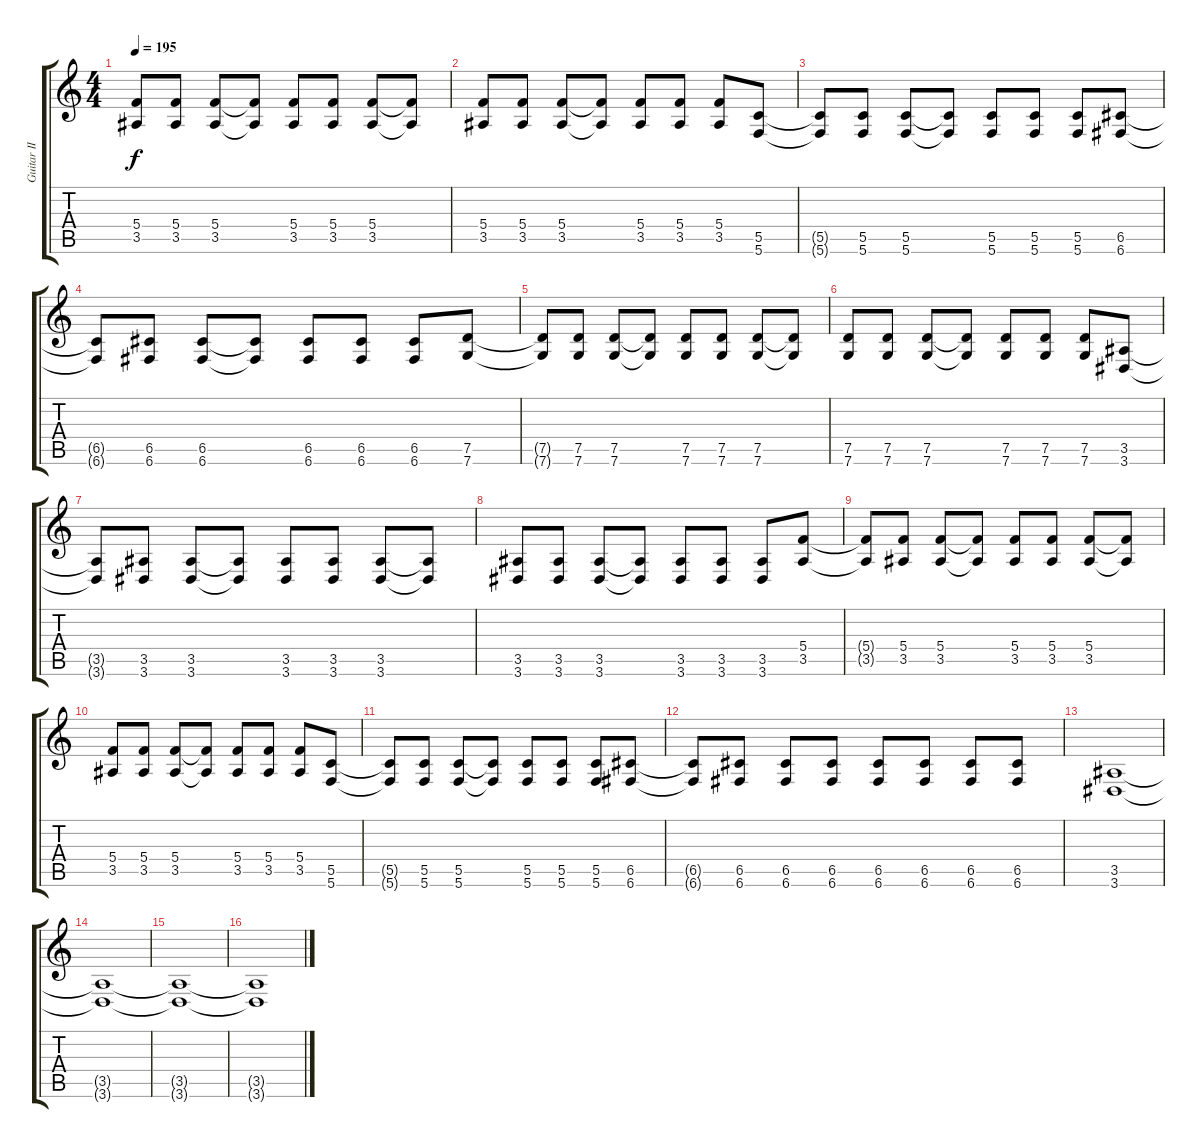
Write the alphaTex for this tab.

\track ("Guitar II" "Guitar II") {instrument overdrivenguitar}
\staff {score tabs}
\tuning (D4 A3 F3 C3 G2 C2) {hide}
\ts (4 4)
\tempo 195
\clef g2
\ks c
(5.4{t} 3.5{t}).8{dy f} (5.4 3.5).8 (5.4 3.5).8 (5.4{t} 3.5{t}).8 (5.4 3.5).8 (5.4 3.5).8 (5.4 3.5).8 (5.4{t} 3.5{t}).8 |
(5.4 3.5).8 (5.4 3.5).8 (5.4 3.5).8 (5.4{t} 3.5{t}).8 (5.4 3.5).8 (5.4 3.5).8 (5.4 3.5).8 (5.5 5.6).8 |
(5.5{t} 5.6{t}).8 (5.5 5.6).8 (5.5 5.6).8 (5.5{t} 5.6{t}).8 (5.5 5.6).8 (5.5 5.6).8 (5.5 5.6).8 (6.5 6.6).8 |
(6.5{t} 6.6{t}).8 (6.5 6.6).8 (6.5 6.6).8 (6.5{t} 6.6{t}).8 (6.5 6.6).8 (6.5 6.6).8 (6.5 6.6).8 (7.5 7.6).8 |
(7.5{t} 7.6{t}).8 (7.5 7.6).8 (7.5 7.6).8 (7.5{t} 7.6{t}).8 (7.5 7.6).8 (7.5 7.6).8 (7.5 7.6).8 (7.5{t} 7.6{t}).8 |
(7.5 7.6).8 (7.5 7.6).8 (7.5 7.6).8 (7.5{t} 7.6{t}).8 (7.5 7.6).8 (7.5 7.6).8 (7.5 7.6).8 (3.5 3.6).8 |
(3.5{t} 3.6{t}).8 (3.5 3.6).8 (3.5 3.6).8 (3.5{t} 3.6{t}).8 (3.5 3.6).8 (3.5 3.6).8 (3.5 3.6).8 (3.5{t} 3.6{t}).8 |
(3.5 3.6).8 (3.5 3.6).8 (3.5 3.6).8 (3.5{t} 3.6{t}).8 (3.5 3.6).8 (3.5 3.6).8 (3.5 3.6).8 (5.4 3.5).8 |
(5.4{t} 3.5{t}).8 (5.4 3.5).8 (5.4 3.5).8 (5.4{t} 3.5{t}).8 (5.4 3.5).8 (5.4 3.5).8 (5.4 3.5).8 (5.4{t} 3.5{t}).8 |
(5.4 3.5).8 (5.4 3.5).8 (5.4 3.5).8 (5.4{t} 3.5{t}).8 (5.4 3.5).8 (5.4 3.5).8 (5.4 3.5).8 (5.5 5.6).8 |
(5.5{t} 5.6{t}).8 (5.5 5.6).8 (5.5 5.6).8 (5.5{t} 5.6{t}).8 (5.5 5.6).8 (5.5 5.6).8 (5.5 5.6).8 (6.5 6.6).8 |
(6.5{t} 6.6{t}).8 (6.5 6.6).8 (6.5 6.6).8 (6.5 6.6).8 (6.5 6.6).8 (6.5 6.6).8 (6.5 6.6).8 (6.5 6.6).8 |
(3.5 3.6).1 |
(3.5{t} 3.6{t}).1 |
(3.5{t} 3.6{t}).1 |
(3.5{t} 3.6{t}).1
